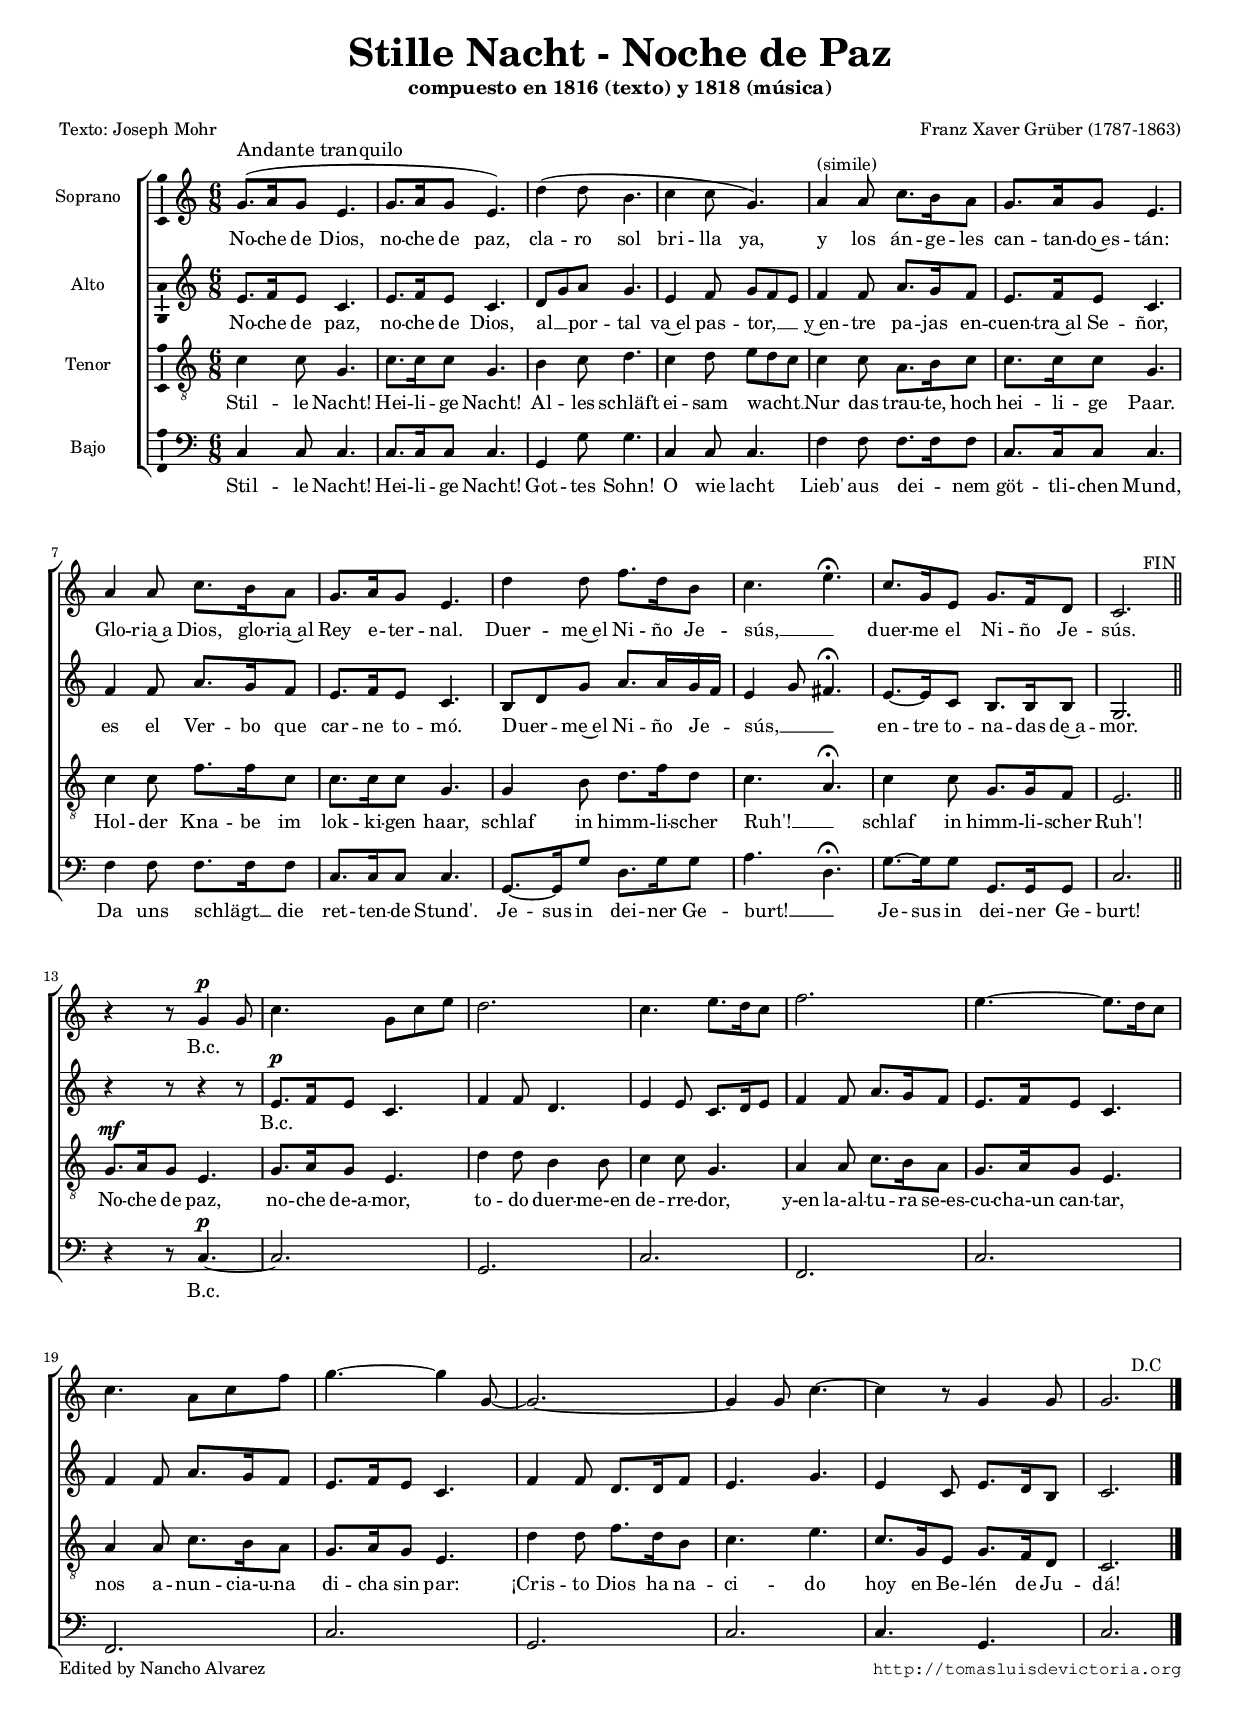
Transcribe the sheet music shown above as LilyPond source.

\version "2.11.45"

#(set-default-paper-size "a4")
#(set-global-staff-size 15.2)
#(ly:set-option 'point-and-click #f)

ss=\once \set suggestAccidentals = ##t


\header {
	title=\markup{\column{ " " " " \bigger \bigger \bigger "Stille Nacht - Noche de Paz" }}
	subtitle=\markup{\column{ " " "compuesto en 1816 (texto) y 1818 (música)" " " }}
	composer="Franz Xaver Grüber (1787-1863)"
	poet="Texto: Joseph Mohr"
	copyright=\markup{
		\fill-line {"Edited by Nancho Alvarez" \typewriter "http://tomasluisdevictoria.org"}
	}
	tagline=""
}


global =  {\time  6/8 \key c \major  \skip 4*36 \bar "||" \break \skip
4*36  \bar "|."}

cantus = {
	\slurUp
	s4*0^\markup{\bigger "Andante tranquilo"}
	g'8.( a'16 g'8 e'4. |
	g'8. a'16 g'8  e'4.) |
	d''4( d''8 b'4. |
	c''4 c''8  g'4.) |                                                                                               
%5
	a'4^"(simile)" a'8 c''8. b'16 a'8 |
	g'8. a'16 g'8 e'4. |
	a'4 a'8 c''8. b'16 a'8 |
	g'8. a'16 g'8 e'4. |
	d''4 d''8 f''8. d''16 b'8 |
%10
	c''4. e''^\fermata |
	c''8. g'16 e'8 g'8. f'16 d'8 |
	c'2.^"      FIN" |
	r4 r8 g'4^\p g'8 |
	c''4. g'8 c'' e'' |
%15
	d''2. |
	c''4. e''8. d''16 c''8 |
	f''2. |
	e''4. ~ e''8. d''16 c''8 |
	c''4. a'8 c'' f'' |
%20
	g''4. ~ g''4 g'8 ~ |
	g'2. ~ |
	g'4 g'8 c''4. ~ |
	c''4 r8 g'4 g'8 |
	g'2.^"      D.C"
}



altus = {
	e'8. f'16 e'8 c'4. |
	e'8. f'16 e'8 c'4. |
	d'8 g' a' g'4. |
	e'4 f'8 g' f' e' |
%5
	f'4 f'8 a'8. g'16 f'8 |
	e'8. f'16 e'8 c'4. |
	f'4 f'8 a'8. g'16 f'8 |
	e'8. f'16 e'8 c'4. |
	b8 d' g' a'8. a'16 g' f' |
%10
	e'4 g'8 fis'4.^\fermata |
	e'8. ~ e'16 c'8 b8. b16 b8 |
	g2. |
	r4 r8 r4 r8 |
	e'8.^\p f'16 e'8 c'4. |
%15
	f'4 f'8 d'4. |
	e'4 e'8 c'8. d'16 e'8 |
	f'4 f'8 a'8. g'16 f'8 |
	e'8. f'16 e'8 c'4. |
	f'4 f'8 a'8. g'16 f'8 |
%20
	e'8. f'16 e'8 c'4. |
	f'4 f'8 d'8. d'16 f'8 |
	e'4. g' |
	e'4 c'8 e'8. d'16 b8 |
	c'2.
}



tenor =  {
	c'4 c'8 g4. |
	c'8. c'16 c'8 g4. |
	b4 c'8 d'4. |
	c'4 d'8 e' d' c' |
%5
	c'4 c'8 a8. b16 c'8 |
	c'8. c'16 c'8 g4. |
	c'4 c'8 f'8. f'16 c'8 |
	c'8. c'16 c'8 g4. |
	g4 b8 d'8. f'16 d'8 |
%10
	c'4. a^\fermata |
	c'4 c'8 g8. g16 f8 |
	e2. |
	g8.^\mf a16 g8 e4. |
	g8. a16 g8 e4. |
%15
	d'4 d'8 b4 b8 |
	c'4 c'8 g4. |
	a4 a8 c'8. b16 a8 |
	g8. a16 g8 e4. |
	a4 a8 c'8. b16 a8 |
%20
	g8. a16 g8 e4. |
	d'4 d'8 f'8. d'16 b8 |
	c'4. e' |
	c'8. g16 e8 g8. f16 d8 |
	c2.
}



bassus =  {
	c4 c8 c4. |
	c8. c16 c8 c4. |
	g,4 g8 g4. |
	c4 c8 c4. |
%5
	f4 f8 f8. f16 f8 |
	c8. c16 c8 c4. |
	f4 f8 f8. f16 f8 |
	c8. c16 c8 c4. |
	g,8. ~ g,16 g8 d8. g16 g8 |
%10
	a4. d^\fermata |
	g8. ~ g16 g8 g,8. g,16 g,8 |
	c2. |
	r4 r8 c4.^\p ~ |
	c2. |
%15
	g, |
	c |
	f, |
	c |
	f, |
%20
	c |
	g, |
	c |
	c4. g, |
	c2.
}



textocantus=\lyricmode {
No -- che de Dios,
no -- che de paz,
cla -- ro sol bri -- lla ya,
y los án -- ge -- les can -- tan -- do~es -- tán:
Glo -- ria~a Dios, glo -- ria~al Rey e -- ter -- nal.
Duer -- me~el Ni -- ño Je -- sús, __ _
duer -- me el Ni -- ño Je -- sús.
B.c. 
}


textoaltus=\lyricmode {
No -- che de paz,
no -- che de Dios,
al __ _ por -- tal va~el pas -- tor, __ _ _ 
y~en -- tre pa -- jas en -- cuen -- tra~al Se -- ñor,
es el Ver -- bo que car -- ne to -- mó.
Duer -- _ me~el Ni -- ño Je -- _ sús, __ _ _
en -- tre to -- na -- das de~a -- mor.
B.c.
}


textotenor=\lyricmode {
Stil -- le Nacht! 
Hei -- li -- ge Nacht!
Al -- les schläft
ei -- sam wacht __ _ _ 
Nur das trau -- te, hoch
hei -- li -- ge Paar.
Hol -- der Kna -- be im lok -- ki -- gen haar,
schlaf in himm -- li -- scher  Ruh'! __ _ 
schlaf  in himm -- li -- scher Ruh'!
No -- che de paz,
no -- che de-a -- mor,
to -- do duer -- me-en de -- rre -- dor,
y-en la-al -- tu -- ra se-es -- cu -- cha-un can -- tar,
nos a -- nun -- cia-u -- na di -- cha sin par:
¡Cris -- to Dios ha na -- ci -- do
hoy en Be -- lén de Ju -- dá!
}


textobassus=\lyricmode { 
Stil -- le Nacht! Hei -- li -- ge Nacht!
Got -- tes Sohn! O wie lacht
Lieb' aus dei -- _ nem göt -- tli -- chen Mund,
Da uns schlägt __ _ die ret -- ten -- de Stund'.
Je -- sus in dei -- ner Ge -- burt! __ _
Je -- sus in dei -- ner Ge -- burt!
B.c.
}



\score {
\new ChoirStaff<<

	\new Staff <<\global
	\new Voice="v1" {
		\set Staff.instrumentName="Soprano " 
		\clef "treble"
		\cantus }
	\new Lyrics \lyricsto "v1" {\textocantus }
	>>

	
	\new Staff << \global
	\new Voice="v2" {
		\set Staff.instrumentName="Alto "
		\clef "treble" 
		\altus}
	\new Lyrics \lyricsto "v2" {\textoaltus }
	>>

	
	\new Staff <<\global
	\new Voice="v3" {
		\set Staff.instrumentName="Tenor "
		\clef "G_8"
		\tenor }
	\new Lyrics \lyricsto "v3" {\textotenor }
	>>
	

	\new Staff <<\global
	\new Voice="v4" {
		\set Staff.instrumentName="Bajo "
		\clef "bass" 
		\bassus }
	\new Lyrics \lyricsto "v4" {\textobassus}
	>>
	
>>

\layout{ 
	\context {\Lyrics \override VerticalAxisGroup #'minimum-Y-extent = #'(-0 . 0) }
	\context {\Score \override BarNumber #'padding = #2 }
	\context {\Lyrics 
		%\override LyricText #'font-size = #2 
		\override LyricHyphen #'minimum-distance = #0.33
	}\context {\Voice melismaBusyProperties = #'() }
	%\context { \RemoveEmptyStaffContext }
	\context {\Staff \consists Ambitus_engraver }
}

%\midi {}

}


\paper{
	evenHeaderMarkup=\markup  \fill-line { \fromproperty #'page:page-number-string "" "" }
	oddHeaderMarkup= \markup  \fill-line { \on-the-fly #not-first-page "" \on-the-fly #not-first-page "" \on-the-fly #not-first-page \fromproperty #'page:page-number-string }
	system-count=4
	line-width=19.0\cm
	between-system-padding = 0
	ragged-last-bottom = ##f
	foot-separation = 1.5\mm
}
